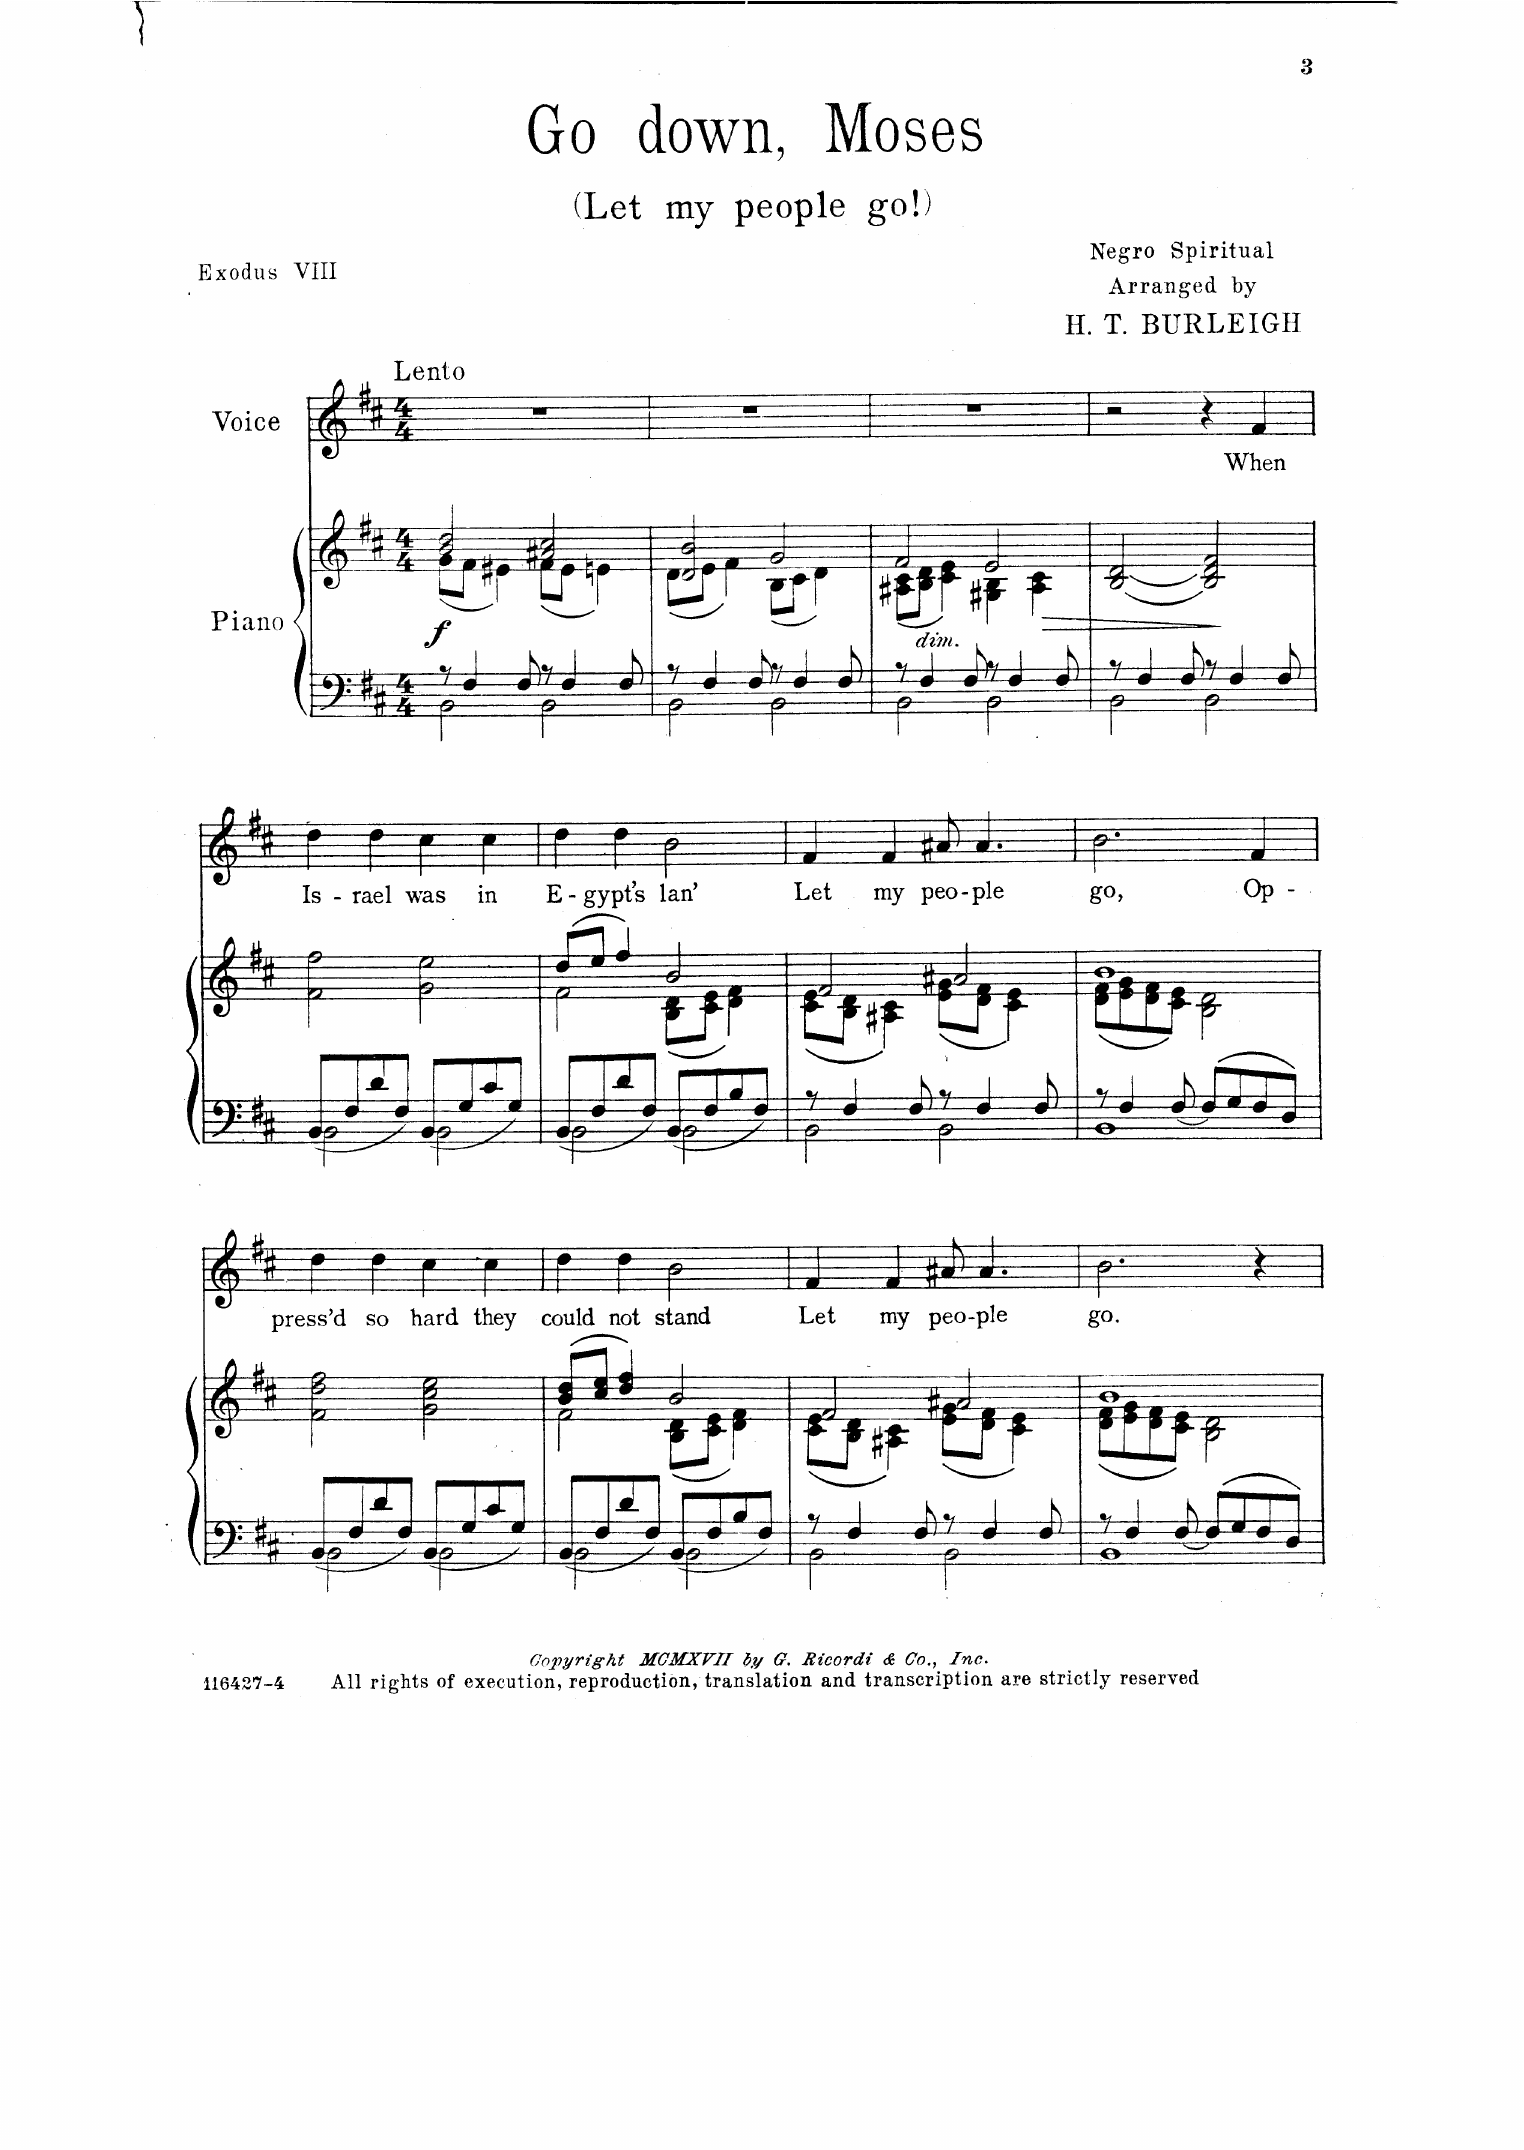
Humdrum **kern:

**kern	**kern	**dynam	**kern	**text
*part2	*part2	*part2	*part1	*part1
*staff3	*staff2	*staff2/3	*staff1	*staff1
*I"Piano	*	*	*I"Voice	*
*I'Pno	*	*	*	*
*clefF4	*clefG2	*	*clefG2	*
*k[f#c#]	*k[f#c#]	*	*k[f#c#]	*
*M4/4	*M4/4	*	*M4/4	*
=1	=1	=1	=1	=1
*^	*^	*	*	*
!	!	!	!	!	!LO:TX:a:B:t=Lento	!
!	!	!	!	!LO:DY:b	!	!
8r	2BB\	2b/ 2dd/	(8g\L	f	1r	.
4F#/	.	.	8f#\J	.	.	.
.	.	.	4e#X\)	.	.	.
8F#/	.	.	.	.	.	.
8r	2BB\	2a#X/ 2cc#/	(8f#\L	.	.	.
4F#/	.	.	8e#\J	.	.	.
.	.	.	4en\)	.	.	.
8F#/	.	.	.	.	.	.
=2	=2	=2	=2	=2	=2	=2
8r	2BB\	2d/ 2b/	(8d\L	.	1r	.
4F#/	.	.	8e\J	.	.	.
.	.	.	4f#\)	.	.	.
8F#/	.	.	.	.	.	.
8r	2BB\	2g/	(8B\L	.	.	.
4F#/	.	.	8c#\J	.	.	.
.	.	.	4d\)	.	.	.
8F#/	.	.	.	.	.	.
=3	=3	=3	=3	=3	=3	=3
!	!	!LO:TX:b:i:t=dim.	!	!	!	!
8r	2BB\	2f#/	(8A#X\ 8c#\L	.	1r	.
4F#/	.	.	8B\ 8d\J	.	.	.
.	.	.	4c#\ 4e\)	.	.	.
8F#/	.	.	.	.	.	.
8r	2BB\	2e/	4G#X\ 4B\	.	.	.
4F#/	.	.	.	.	.	.
!	!	!	!	!LO:HP:b	!	!
.	.	.	4A#\ 4c#\	>	.	.
8F#/	.	.	.	.	.	.
*	*	*v	*v	*	*	*
=4	=4	=4	=4	=4	=4
8r	2BB\	[2B/ [<2d/	.	2r	.
4F#/	.	.	.	.	.
8F#/	.	.	.	.	.
8r	2BB\	2B/] 2d/] 2f#/	.	4r	.
4F#/	.	.	.	.	.
.	.	.	.	4f#/	When
8F#/	.	.	.	.	.
*v	*v	*	*	*	*
.	.	]	.	.
=5	=5	=5	=5	=5
*^	*	*	*	*
8BB/L	2BB\	2f#\ 2ff#\	.	4dd\	Is-
8F#/	.	.	.	.	.
8d/	.	.	.	4dd\	-rael
8F#/J	.	.	.	.	.
8BB/L	2BB\	2g\ 2ee\	.	4cc#\	was
8G/	.	.	.	.	.
8c#/	.	.	.	4cc#\	in
8G/J	.	.	.	.	.
=6	=6	=6	=6	=6	=6
*	*	*^	*	*	*
8BB/L	2BB\	(8dd/L	2f#\	.	4dd\	E-
8F#/	.	8ee/J	.	.	.	.
8d/	.	4ff#/)	.	.	4dd\	-gypt's
8F#/J	.	.	.	.	.	.
8BB/L	2BB\	2b/	(8B\ 8d\L	.	2b\	lan'
8F#/	.	.	8c#\ 8e\J	.	.	.
8B/	.	.	4d\ 4f#\)	.	.	.
8F#/J	.	.	.	.	.	.
=7	=7	=7	=7	=7	=7	=7
8r	2BB\	2f#/	(8c#\ 8e\L	.	4f#/	Let
4F#/	.	.	8B\ 8d\J	.	.	.
.	.	.	4A#X\ 4c#\)	.	4f#/	my
8F#/	.	.	.	.	.	.
8r	2BB\	2a#X/	(8e\ 8g\L	.	8a#X/	peo-
4F#/	.	.	8d\ 8f#\J	.	4.a#/	-ple
.	.	.	4c#\ 4e\)	.	.	.
8F#/	.	.	.	.	.	.
=8	=8	=8	=8	=8	=8	=8
8r	1BB	1b	(8d\ 8f#\L	.	2.b\	go,
4F#/	.	.	8e\ 8g\	.	.	.
.	.	.	8d\ 8f#\	.	.	.
[<8F#/	.	.	8c#\ 8e\J)	.	.	.
8F#/L]	.	.	2B\ 2d\	.	.	.
8G/	.	.	.	.	.	.
8F#/	.	.	.	.	4f#/	Op-
8D/J	.	.	.	.	.	.
*	*	*v	*v	*	*	*
=9	=9	=9	=9	=9	=9
8BB/L	2BB\	2f#\ 2dd\ 2ff#\	.	4dd\	-press'd
8F#/	.	.	.	.	.
8d/	.	.	.	4dd\	so
8F#/J	.	.	.	.	.
8BB/L	2BB\	2g\ 2cc#\ 2ee\	.	4cc#\	hard
8G/	.	.	.	.	.
8c#/	.	.	.	4cc#\	they
8G/J	.	.	.	.	.
=10	=10	=10	=10	=10	=10
*	*	*^	*	*	*
8BB/L	2BB\	(8b/ 8dd/L	2f#\	.	4dd\	could
8F#/	.	8cc#/ 8ee/J	.	.	.	.
8d/	.	4dd/ 4ff#/)	.	.	4dd\	not
8F#/J	.	.	.	.	.	.
8BB/L	2BB\	2b/	(8B\ 8d\L	.	2b\	stand
8F#/	.	.	8c#\ 8e\J	.	.	.
8B/	.	.	4d\ 4f#\)	.	.	.
8F#/J	.	.	.	.	.	.
=11	=11	=11	=11	=11	=11	=11
8r	2BB\	2f#/	(8c#\ 8e\L	.	4f#/	Let
4F#/	.	.	8B\ 8d\J	.	.	.
.	.	.	4A#X\ 4c#\)	.	4f#/	my
8F#/	.	.	.	.	.	.
8r	2BB\	2a#X/	(8e\ 8g\L	.	8a#X/	peo-
4F#/	.	.	8d\ 8f#\J	.	4.a#/	-ple
.	.	.	4c#\ 4e\)	.	.	.
8F#/	.	.	.	.	.	.
=12	=12	=12	=12	=12	=12	=12
8r	1BB	1b	(8d\ 8f#\L	.	2.b\	go.
4F#/	.	.	8e\ 8g\	.	.	.
.	.	.	8d\ 8f#\	.	.	.
[<8F#/	.	.	8c#\ 8e\J)	.	.	.
8F#/L]	.	.	2B\ 2d\	.	.	.
8G/	.	.	.	.	.	.
8F#/	.	.	.	.	4r	.
8D/J	.	.	.	.	.	.
*v	*v	*	*	*	*	*
*	*v	*v	*	*	*
=	=	=	=	=
*-	*-	*-	*-	*-
